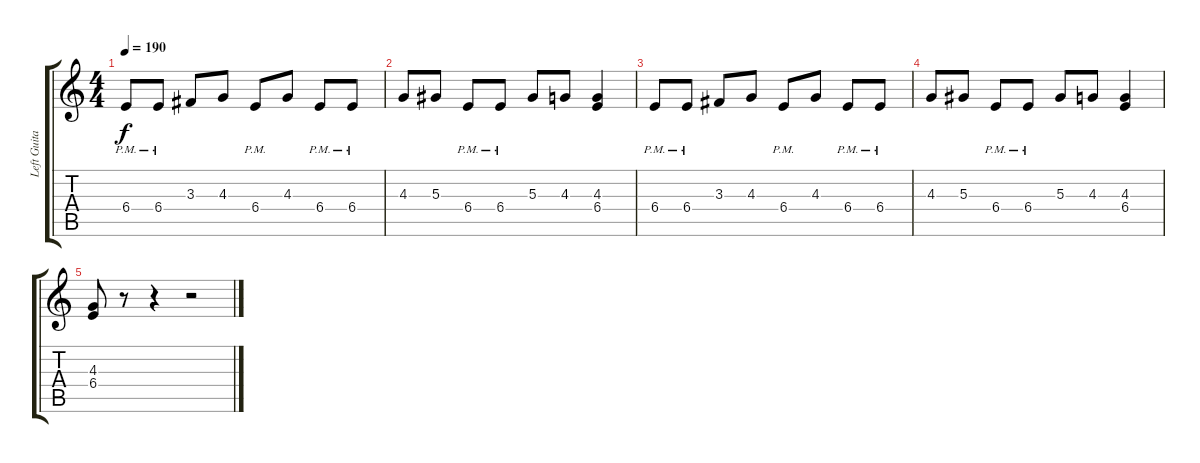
\track ("Left Guitar" "Left Guita") {instrument distortionguitar}
\staff {score tabs}
\tuning (C4 G3 Eb3 Bb2 F2 C2) {hide}
\ts (4 4)
\tempo 190
\clef g2
\ks c
6.4{pm}.8{dy f} 6.4{pm}.8 3.3.8 4.3.8 6.4{pm}.8 4.3.8 6.4{pm}.8 6.4{pm}.8 |
4.3.8 5.3.8 6.4{pm}.8 6.4{pm}.8 5.3.8 4.3.8 (4.3 6.4).4 |
6.4{pm}.8 6.4{pm}.8 3.3.8 4.3.8 6.4{pm}.8 4.3.8 6.4{pm}.8 6.4{pm}.8 |
4.3.8 5.3.8 6.4{pm}.8 6.4{pm}.8 5.3.8 4.3.8 (4.3 6.4).4 |
(4.3 6.4).8 r.8 r.4 r.2
